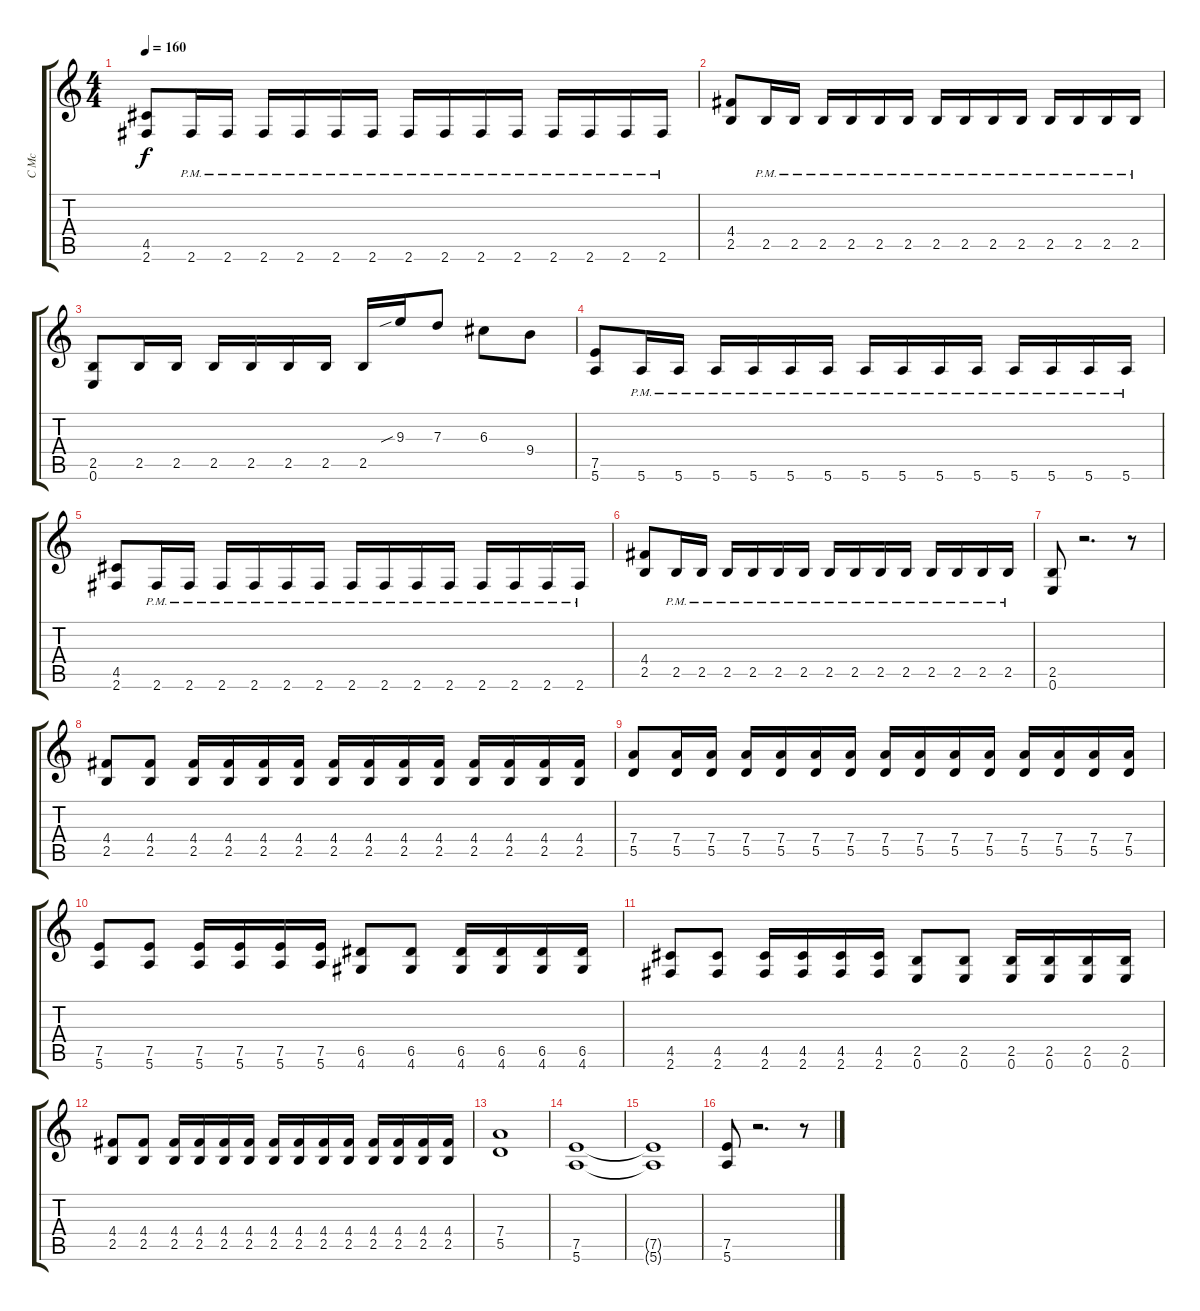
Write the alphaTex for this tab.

\track ("C Mc" "C Mc") {instrument distortionguitar}
\staff {score tabs}
\tuning (E4 B3 G3 D3 A2 E2) {hide}
\ts (4 4)
\tempo 160
\clef g2
\ks c
(4.5 2.6).8{dy f} 2.6{pm}.16 2.6{pm}.16 2.6{pm}.16 2.6{pm}.16 2.6{pm}.16 2.6{pm}.16 2.6{pm}.16 2.6{pm}.16 2.6{pm}.16 2.6{pm}.16 2.6{pm}.16 2.6{pm}.16 2.6{pm}.16 2.6{pm}.16 |
(4.4 2.5).8 2.5{pm}.16 2.5{pm}.16 2.5{pm}.16 2.5{pm}.16 2.5{pm}.16 2.5{pm}.16 2.5{pm}.16 2.5{pm}.16 2.5{pm}.16 2.5{pm}.16 2.5{pm}.16 2.5{pm}.16 2.5{pm}.16 2.5{pm}.16 |
(2.5 0.6).8 2.5.16 2.5.16 2.5.16 2.5.16 2.5.16 2.5.16 2.5.16 9.3{sib}.16 7.3.8 6.3.8 9.4.8 |
(7.5 5.6).8 5.6{pm}.16 5.6{pm}.16 5.6{pm}.16 5.6{pm}.16 5.6{pm}.16 5.6{pm}.16 5.6{pm}.16 5.6{pm}.16 5.6{pm}.16 5.6{pm}.16 5.6{pm}.16 5.6{pm}.16 5.6{pm}.16 5.6{pm}.16 |
(4.5 2.6).8 2.6{pm}.16 2.6{pm}.16 2.6{pm}.16 2.6{pm}.16 2.6{pm}.16 2.6{pm}.16 2.6{pm}.16 2.6{pm}.16 2.6{pm}.16 2.6{pm}.16 2.6{pm}.16 2.6{pm}.16 2.6{pm}.16 2.6{pm}.16 |
(4.4 2.5).8 2.5{pm}.16 2.5{pm}.16 2.5{pm}.16 2.5{pm}.16 2.5{pm}.16 2.5{pm}.16 2.5{pm}.16 2.5{pm}.16 2.5{pm}.16 2.5{pm}.16 2.5{pm}.16 2.5{pm}.16 2.5{pm}.16 2.5{pm}.16 |
(2.5 0.6).8 r.2{d} r.8 |
(4.4 2.5).8 (4.4 2.5).8 (4.4 2.5).16 (4.4 2.5).16 (4.4 2.5).16 (4.4 2.5).16 (4.4 2.5).16 (4.4 2.5).16 (4.4 2.5).16 (4.4 2.5).16 (4.4 2.5).16 (4.4 2.5).16 (4.4 2.5).16 (4.4 2.5).16 |
(7.4 5.5).8 (7.4 5.5).16 (7.4 5.5).16 (7.4 5.5).16 (7.4 5.5).16 (7.4 5.5).16 (7.4 5.5).16 (7.4 5.5).16 (7.4 5.5).16 (7.4 5.5).16 (7.4 5.5).16 (7.4 5.5).16 (7.4 5.5).16 (7.4 5.5).16 (7.4 5.5).16 |
(7.5 5.6).8 (7.5 5.6).8 (7.5 5.6).16 (7.5 5.6).16 (7.5 5.6).16 (7.5 5.6).16 (6.5 4.6).8 (6.5 4.6).8 (6.5 4.6).16 (6.5 4.6).16 (6.5 4.6).16 (6.5 4.6).16 |
(4.5 2.6).8 (4.5 2.6).8 (4.5 2.6).16 (4.5 2.6).16 (4.5 2.6).16 (4.5 2.6).16 (2.5 0.6).8 (2.5 0.6).8 (2.5 0.6).16 (2.5 0.6).16 (2.5 0.6).16 (2.5 0.6).16 |
(4.4 2.5).8 (4.4 2.5).8 (4.4 2.5).16 (4.4 2.5).16 (4.4 2.5).16 (4.4 2.5).16 (4.4 2.5).16 (4.4 2.5).16 (4.4 2.5).16 (4.4 2.5).16 (4.4 2.5).16 (4.4 2.5).16 (4.4 2.5).16 (4.4 2.5).16 |
(7.4 5.5).1 |
(7.5 5.6).1 |
(7.5{t} 5.6{t}).1 |
(7.5 5.6).8 r.2{d} r.8
